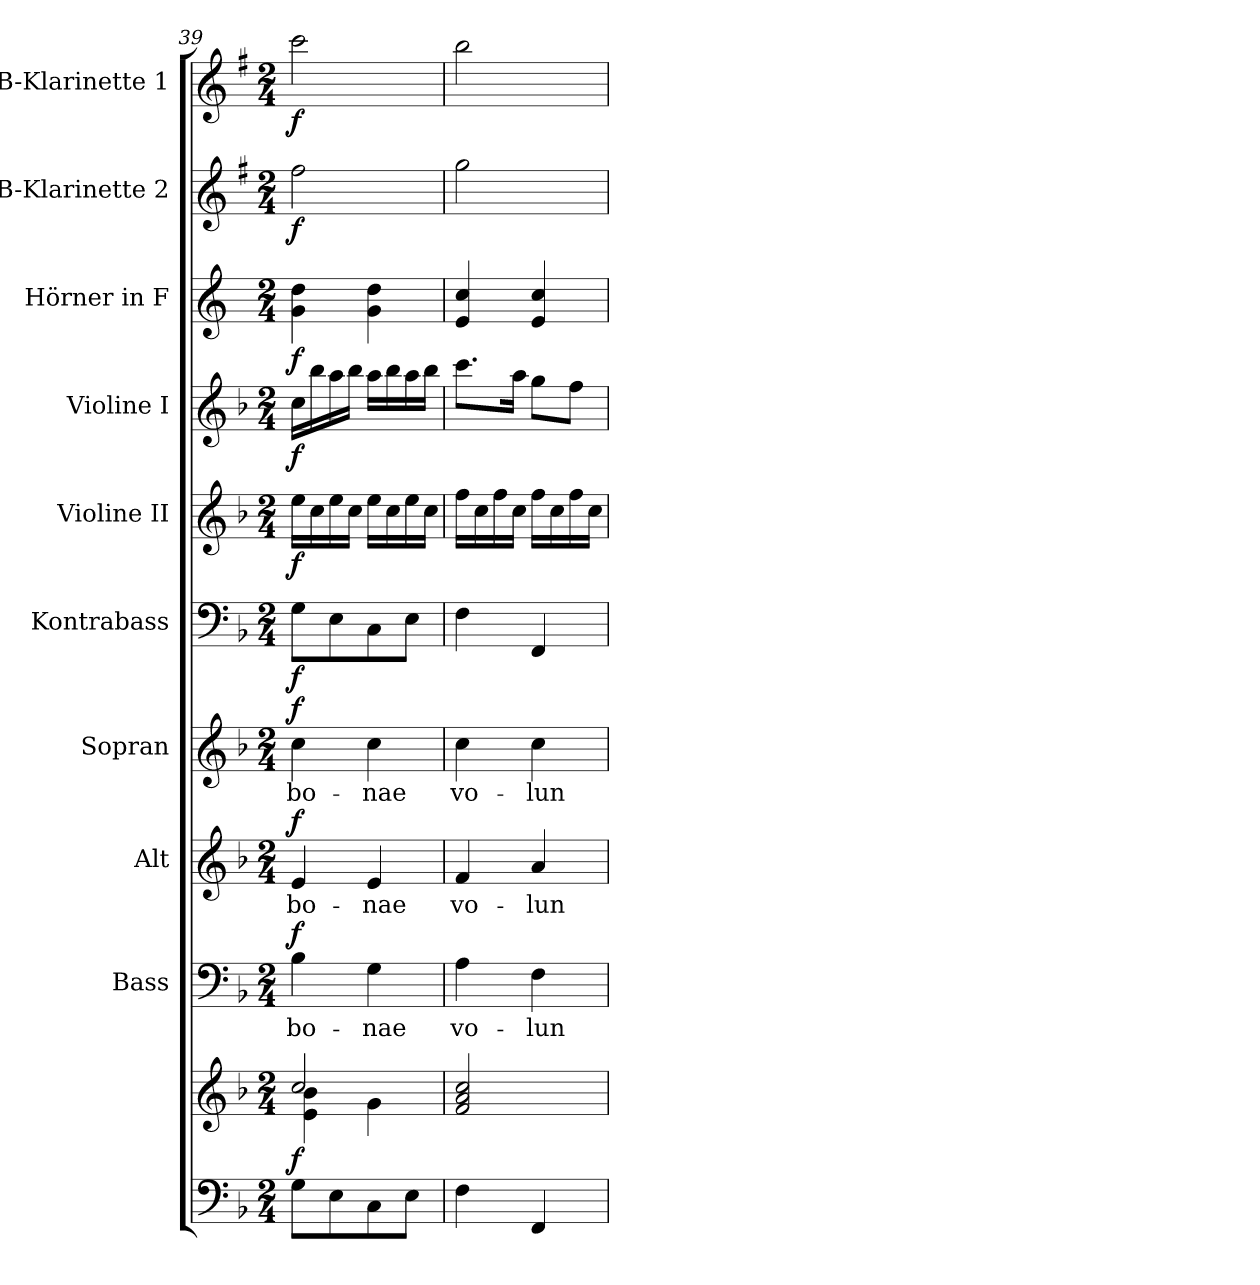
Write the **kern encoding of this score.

**kern	**kern	**dynam	**kern	**text	**dynam	**kern	**text	**dynam	**kern	**text	**dynam	**kern	**dynam	**kern	**dynam	**kern	**dynam	**kern	**dynam	**kern	**dynam	**kern	**dynam
*part10	*part10	*part10	*part9	*part9	*part9	*part8	*part8	*part8	*part7	*part7	*part7	*part6	*part6	*part5	*part5	*part4	*part4	*part3	*part3	*part2	*part2	*part1	*part1
*staff11	*staff10	*staff10/11	*staff9	*staff9	*staff9	*staff8	*staff8	*staff8	*staff7	*staff7	*staff7	*staff6	*staff6	*staff5	*staff5	*staff4	*staff4	*staff3	*staff3	*staff2	*staff2	*staff1	*staff1
*	*	*	*I"Bass	*	*	*I"Alt	*	*	*I"Sopran	*	*	*I"Kontrabass	*	*I"Violine II	*	*I"Violine I	*	*I"Hörner in F	*	*I"B-Klarinette 2	*	*I"B-Klarinette 1	*
*	*	*	*I'B.	*	*	*I'A.	*	*	*I'S.	*	*	*I'Kb.	*	*I'Vl. II	*	*I'Vl. I	*	*	*	*I'B Kl. 2	*	*I'B Kl. 1	*
*clefF4	*clefG2	*	*clefF4	*	*	*clefG2	*	*	*clefG2	*	*	*clefF4	*	*clefG2	*	*clefG2	*	*clefG2	*	*clefG2	*	*clefG2	*
*	*	*	*	*	*	*	*	*	*	*	*	*ITrd7c12	*	*	*	*	*	*ITrd4c7	*	*ITrd1c2	*	*ITrd1c2	*
*k[b-]	*k[b-]	*	*k[b-]	*	*	*k[b-]	*	*	*k[b-]	*	*	*k[b-]	*	*k[b-]	*	*k[b-]	*	*k[b-]	*	*k[b-]	*	*k[b-]	*
*F:	*F:	*	*F:	*	*	*F:	*	*	*F:	*	*	*F:	*	*F:	*	*F:	*	*F:	*	*F:	*	*F:	*
*M2/4	*M2/4	*	*M2/4	*	*	*M2/4	*	*	*M2/4	*	*	*M2/4	*	*M2/4	*	*M2/4	*	*M2/4	*	*M2/4	*	*M2/4	*
=39	=39	=39	=39	=39	=39	=39	=39	=39	=39	=39	=39	=39	=39	=39	=39	=39	=39	=39	=39	=39	=39	=39	=39
*	*^	*	*	*	*	*	*	*	*	*	*	*	*	*	*	*	*	*	*	*	*	*	*
!	!	!	!LO:DY:b	!	!LO:LY:b	!LO:DY:a	!	!LO:LY:b	!LO:DY:a	!	!LO:LY:b	!LO:DY:a	!	!LO:DY:b	!	!LO:DY:b	!	!LO:DY:b	!	!LO:DY:b	!	!LO:DY:b	!	!LO:DY:b
8G\L	2cc/	4e\ 4b-\	f	4B-\	bo-	f	4e/	bo-	f	4cc\	bo-	f	8GG\L	f	16ee\LL	f	16cc\LL	f	4c\ 4g\	f	2ee\	f	2bb-\	f
.	.	.	.	.	.	.	.	.	.	.	.	.	.	.	16cc\	.	16bb-\	.	.	.	.	.	.	.
8E\	.	.	.	.	.	.	.	.	.	.	.	.	8EE\	.	16ee\	.	16aa\	.	.	.	.	.	.	.
.	.	.	.	.	.	.	.	.	.	.	.	.	.	.	16cc\JJ	.	16bb-\JJ	.	.	.	.	.	.	.
!	!	!	!	!	!LO:LY:b	!	!	!LO:LY:b	!	!	!LO:LY:b	!	!	!	!	!	!	!	!	!	!	!	!	!
8C\	.	4g\	.	4G\	-nae	.	4e/	-nae	.	4cc\	-nae	.	8CC\	.	16ee\LL	.	16aa\LL	.	4c\ 4g\	.	.	.	.	.
.	.	.	.	.	.	.	.	.	.	.	.	.	.	.	16cc\	.	16bb-\	.	.	.	.	.	.	.
8E\J	.	.	.	.	.	.	.	.	.	.	.	.	8EE\J	.	16ee\	.	16aa\	.	.	.	.	.	.	.
.	.	.	.	.	.	.	.	.	.	.	.	.	.	.	16cc\JJ	.	16bb-\JJ	.	.	.	.	.	.	.
*	*v	*v	*	*	*	*	*	*	*	*	*	*	*	*	*	*	*	*	*	*	*	*	*	*
!!LO:PB:g=z
=40	=40	=40	=40	=40	=40	=40	=40	=40	=40	=40	=40	=40	=40	=40	=40	=40	=40	=40	=40	=40	=40	=40	=40
!	!	!	!	!LO:LY:b	!	!	!LO:LY:b	!	!	!LO:LY:b	!	!	!	!	!	!	!	!	!	!	!	!	!
4F\	2f/ 2a/ 2cc/	.	4A\	vo-	.	4f/	vo-	.	4cc\	vo-	.	4FF\	.	16ff\LL	.	8.ccc\L	.	4A/ 4f/	.	2ff\	.	2aa\	.
.	.	.	.	.	.	.	.	.	.	.	.	.	.	16cc\	.	.	.	.	.	.	.	.	.
.	.	.	.	.	.	.	.	.	.	.	.	.	.	16ff\	.	.	.	.	.	.	.	.	.
.	.	.	.	.	.	.	.	.	.	.	.	.	.	16cc\JJ	.	16aa\Jk	.	.	.	.	.	.	.
!	!	!	!	!LO:LY:b	!	!	!LO:LY:b	!	!	!LO:LY:b	!	!	!	!	!	!	!	!	!	!	!	!	!
4FF/	.	.	4F\	-lun-	.	4a/	-lun-	.	4cc\	-lun-	.	4FFF/	.	16ff\LL	.	8gg\L	.	4A/ 4f/	.	.	.	.	.
.	.	.	.	.	.	.	.	.	.	.	.	.	.	16cc\	.	.	.	.	.	.	.	.	.
.	.	.	.	.	.	.	.	.	.	.	.	.	.	16ff\	.	8ff\J	.	.	.	.	.	.	.
.	.	.	.	.	.	.	.	.	.	.	.	.	.	16cc\JJ	.	.	.	.	.	.	.	.	.
=	=	=	=	=	=	=	=	=	=	=	=	=	=	=	=	=	=	=	=	=	=	=	=
*-	*-	*-	*-	*-	*-	*-	*-	*-	*-	*-	*-	*-	*-	*-	*-	*-	*-	*-	*-	*-	*-	*-	*-
